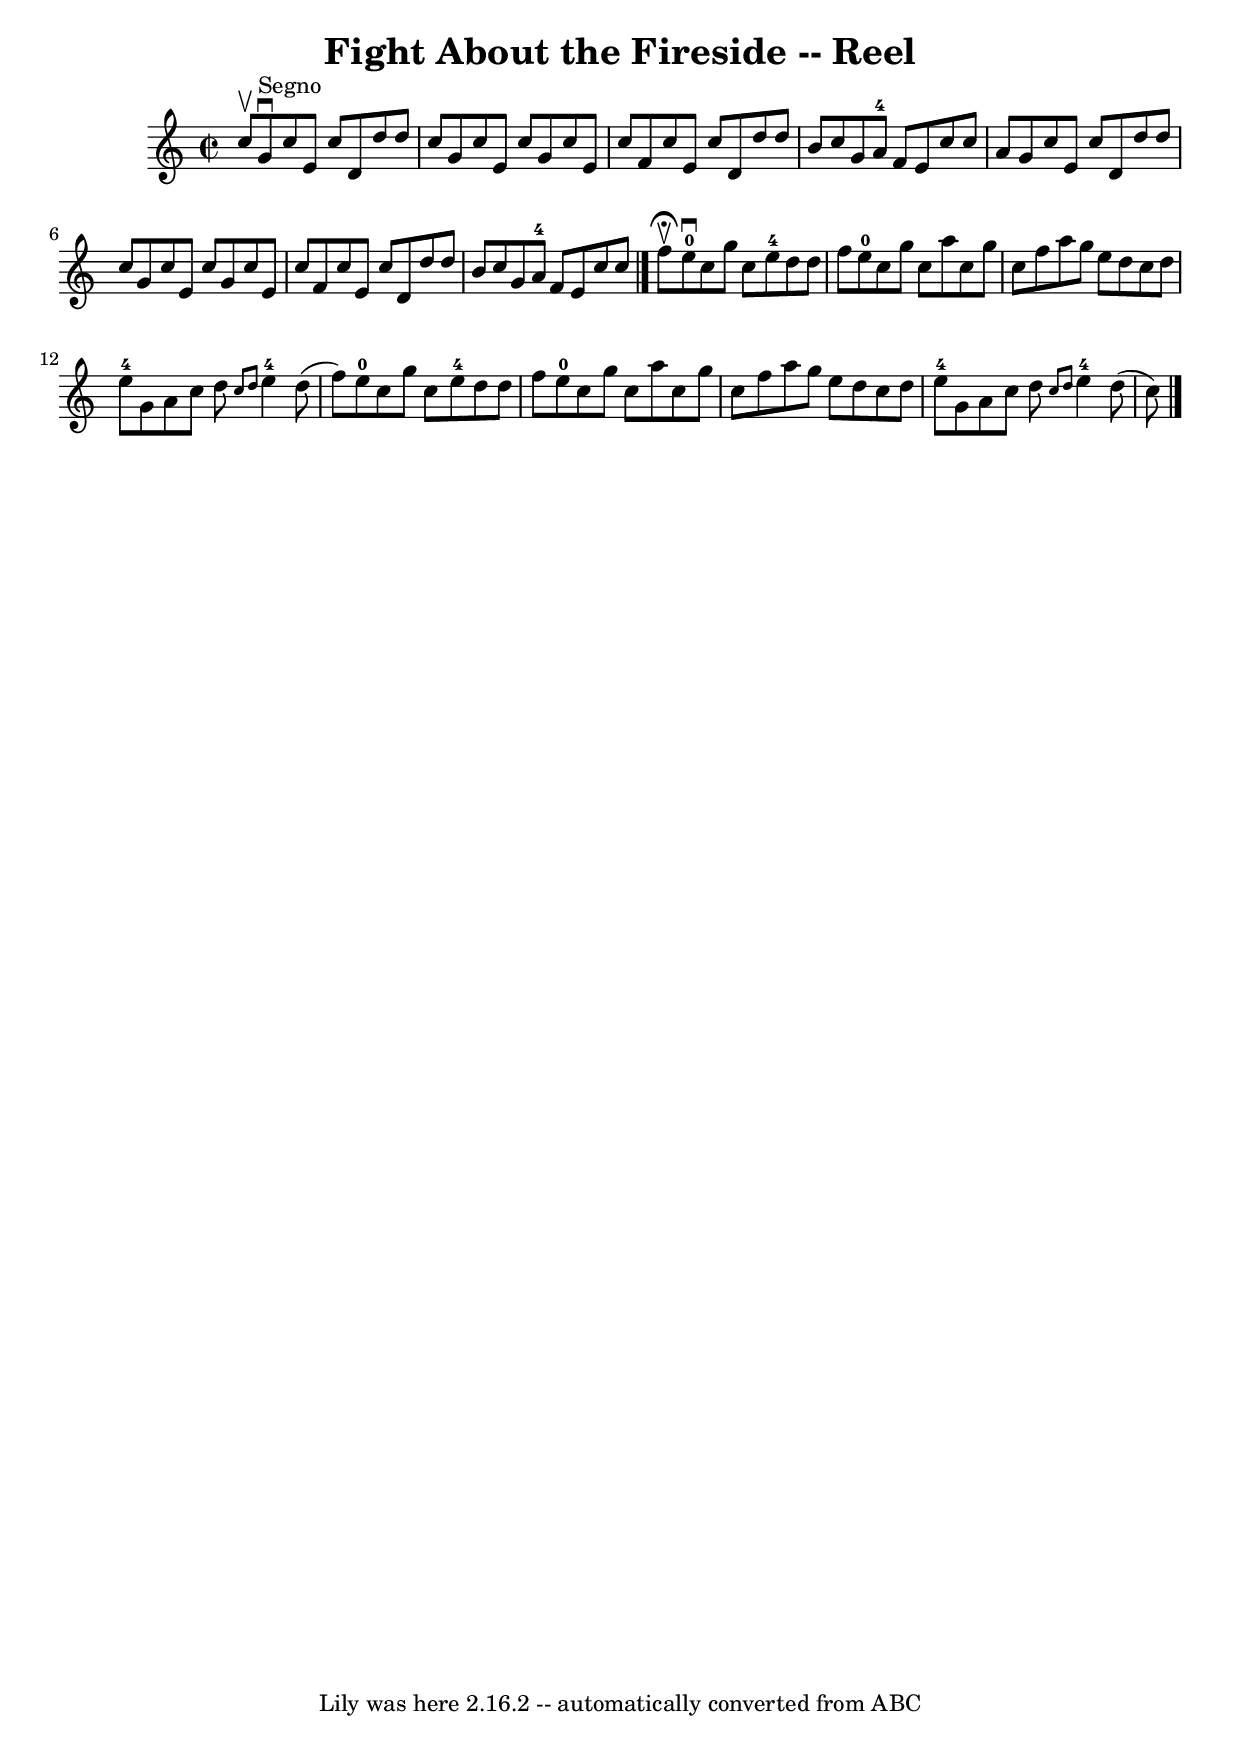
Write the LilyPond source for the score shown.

\version "2.7.40"
\include "Mammoth.ily"
\header {
	book = "Ryan's Mammoth Collection"
	crossRefNumber = "1"
	footnotes = "\\\\358"
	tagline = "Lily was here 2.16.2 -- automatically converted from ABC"
	title = "Fight About the Fireside -- Reel"
}
voicedefault =  {
\set Score.defaultBarType = "empty"

\override Staff.TimeSignature #'style = #'C
 \time 2/2 \key c \major c''8^\upbow   |
 g'8^"Segno"^\downbow   
c''8 e'8 c''8 d'8 d''8 d''8 c''8    |
 g'8 c''8    
e'8 c''8 g'8 c''8 e'8 c''8    |
 f'8 c''8 e'8    
c''8 d'8 d''8 d''8 b'8    |
 c''8 g'8 a'8-4 f'8  
 e'8 c''8 c''8 a'8    |
 g'8 c''8 e'8 c''8 d'8  
 d''8 d''8 c''8    |
 g'8 c''8 e'8 c''8 g'8 c''8  
 e'8 c''8    |
 f'8 c''8 e'8 c''8 d'8 d''8 d''8   
 b'8    |
 c''8 g'8 a'8-4 f'8 e'8 c''8 c''8    
\bar "|." f''8^\fermata^\upbow |
 e''8-0^\downbow c''8    
g''8 c''8 e''8-4 d''8 d''8 f''8    |
 e''8-0   
c''8 g''8 c''8 a''8 c''8 g''8 c''8    |
 f''8 a''8 
 g''8 e''8 d''8 c''8 d''8 e''8-4   |
 g'8    
a'8 c''8 d''8  \grace { c''8 d''8  } e''4-4 d''8 (f''8  
-)   |
 e''8-0 c''8 g''8 c''8 e''8-4 d''8    
d''8 f''8    |
 e''8-0 c''8 g''8 c''8 a''8 c''8   
 g''8 c''8    |
 f''8 a''8 g''8 e''8 d''8 c''8    
d''8 e''8-4   |
 g'8 a'8 c''8 d''8  \grace { c''8 
 d''8  } e''4-4 d''8 (c''8)       \bar "|."   
}

\score{
    <<

	\context Staff="default"
	{
	    \voicedefault 
	}

    >>
	\layout {
	}
	\midi {}
}
